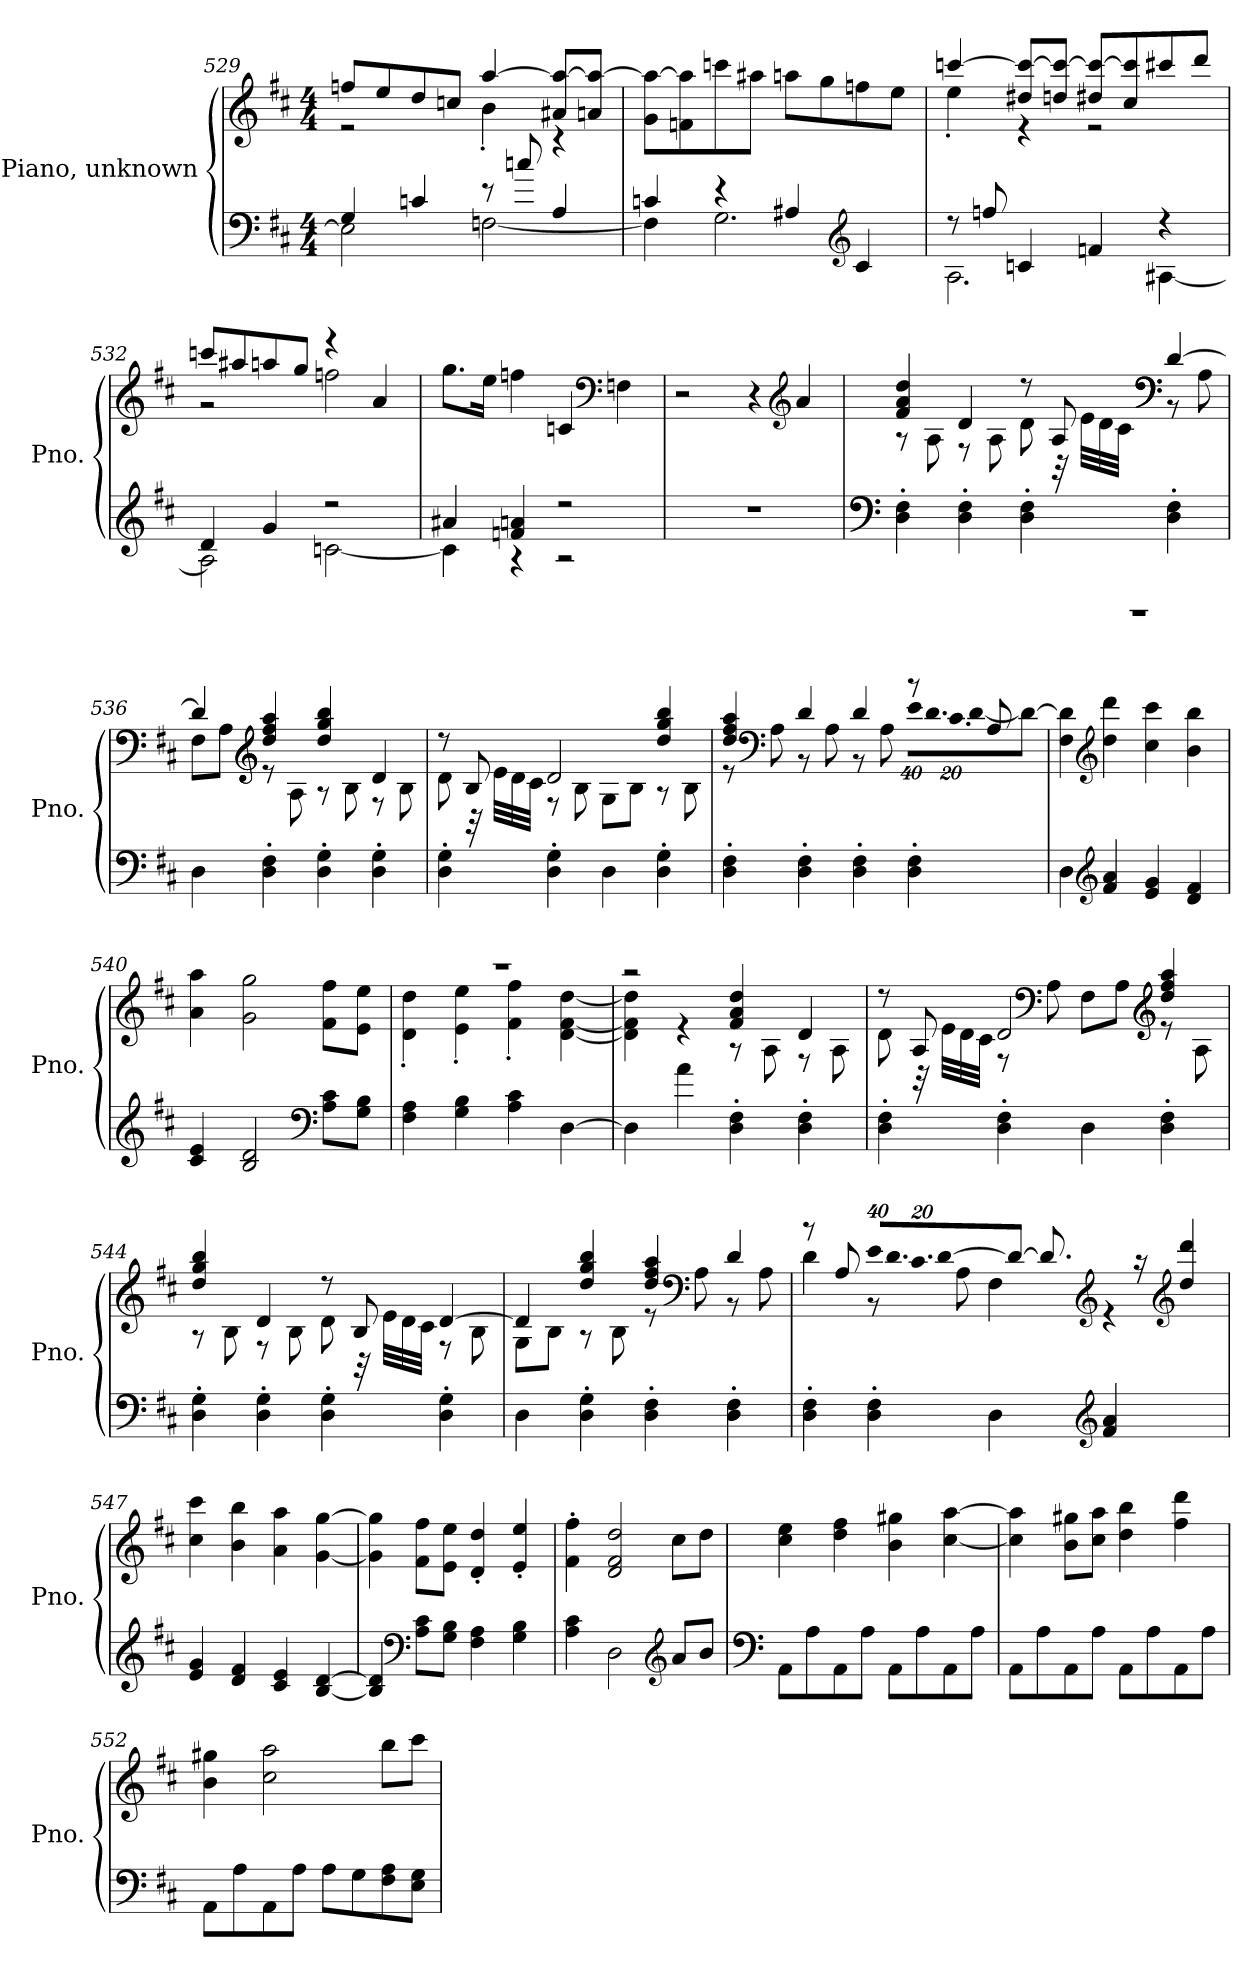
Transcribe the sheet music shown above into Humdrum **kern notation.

**kern	**kern
*part1	*part1
*staff2	*staff1
*I"Piano, unknown	*
*I'Pno.	*
!!LO:PB:g=z
*clefF4	*clefG2
*k[f#c#]	*k[f#c#]
*M4/4	*M4/4
=529	=529
*^	*^
4G/	2E\]	8ffn/L	2r
.	.	8ee/	.
4cn/	.	8dd/	.
.	.	8ccn/J	.
8r	[2Fn\	[4aa/	4b'\
8ccn/	.	.	.
4A/	.	8a#X/ 8aa/_L	4r
.	.	8an/ 8aa/_J	.
*	*	*v	*v
=530	=530	=530
4cn/	4F\]	8g\ 8aa\_L
.	.	8fn\ 8aa\]
4r	2.G\	8cccn\
.	.	8aa#X\J
4A#X/	.	8aan\L
.	.	8gg\
*clefG2	*	*
4c/	.	8ffn\
.	.	8ee\J
=531	=531	=531
*	*	*^
8r	2.A\	[4cccn/	4ee'\
8ffn/	.	.	.
4cn/	.	8dd#X/ 8ccc/_L	4r
.	.	8ddn/ 8ccc/_J	.
4fn/	.	8dd#X/ 8ccc/_L	2r
.	.	8cc#/ 8ccc/]	.
4r	[4A#X\	8ccc#X/	.
.	.	8ddd/J	.
!!LO:LB:g=z	!!
=532	=532	=532	=532
4d/	2A#\]	8cccn/L	2r
.	.	8aa#X/	.
4g/	.	8aan/	.
.	.	8gg/J	.
2r	[2cn\	4r	2ffn\
.	.	4a/	.
*	*	*v	*v
=533	=533	=533
4a#X/	4c\]	8.gg\L
.	.	16ee\Jk
4fn/ 4an/	4r	4ffn\
2r	2r	4cn/
*	*	*clefF4
.	.	4Fn\
*v	*v	*
=534	=534
1r	2r
.	4r
*	*clefG2
.	4a/
=535	=535
*clefF4	*
*	*^
4D\' 4F#\'	4f#/ 4a/ 4dd/	8r
.	.	8A\
4D\' 4F#\'	4d/	8r
.	.	8A\
4D\' 4F#\'	8r	8d\
.	8A/	32r
.	.	32e\LLL
.	.	32d\
.	.	32c#\JJJ
*	*clefF4	*
4D\' 4F#\'	[4d/	8r
.	.	8A\
!!LO:LB:g=z	!!
=536	=536	=536
4D\	4d/]	8F#\L
.	.	8A\J
*	*clefG2	*
4D\' 4F#\'	4dd/ 4ff#/ 4aa/	8r
.	.	8A\
4D\' 4G\'	4dd/ 4gg/ 4bb/	8r
.	.	8B\
4D\' 4G\'	4d/	8r
.	.	8B\
=537	=537	=537
4D\' 4G\'	8r	8d\
.	8B/	32r
.	.	32e\LLL
.	.	32d\
.	.	32c#\JJJ
4D\' 4G\'	2d/	8r
.	.	8B\
4D\	.	8G\L
.	.	8B\J
4D\' 4G\'	4dd/ 4gg/ 4bb/	8r
.	.	8B\
=538	=538	=538
4D\' 4F#\'	4dd/ 4ff#/ 4aa/	8r
*	*clefF4	*
.	.	8A\
4D\' 4F#\'	4d/	8r
.	.	8A\
4D\' 4F#\'	4d/	8r
.	.	8A\
*	*	*Xbrackettup
!	!	!LO:N:vis=32
4D\' 4F#\'	8r	640%23e\LLL
!	!	!LO:N:vis=64.
.	.	640%17d\L
!	!	!LO:N:vis=64.
.	.	640%17c#\J
!	!	!LO:N:vis=32
.	.	[640%23d\JJ
.	8A/	8d\J_
!!LO:LB:g=z	!!
=539	=539	=539
4D\	1r	4F#\ 4d\]
*clefG2	*clefG2	*
4f#/ 4a/	.	4dd\ 4ddd\
4e/ 4g/	.	4cc#\ 4ccc#\
4d/ 4f#/	.	4b\ 4bb\
*	*v	*v
=540	=540
4c#/ 4e/	4a\ 4aa\
2B/ 2d/	2g\ 2gg\
*clefF4	*
8A\ 8c#\L	8f#\ 8ff#\L
8G\ 8B\J	8e\ 8ee\J
=541	=541
*	*^
4F#\ 4A\	1r	4d\' 4dd\'
4G\ 4B\	.	4e\' 4ee\'
4A\ 4c#\	.	4f#\' 4ff#\'
[4D\	.	[4d\ [4f#\ [4dd\
=542	=542	=542
4D\]	2r	4d\] 4f#\] 4dd\]
4a\	.	4r
4D\' 4F#\'	4f#/ 4a/ 4dd/	8r
.	.	8A\
4D\' 4F#\'	4d/	8r
.	.	8A\
=543	=543	=543
4D\' 4F#\'	8r	8d\
.	8A/	32r
.	.	32e\LLL
.	.	32d\
.	.	32c#\JJJ
4D\' 4F#\'	2d/	8r
*	*clefF4	*
.	.	8A\
4D\	.	8F#\L
.	.	8A\J
*	*clefG2	*
4D\' 4F#\'	4dd/ 4ff#/ 4aa/	8r
.	.	8A\
!!LO:LB:g=z	!!
=544	=544	=544
4D\' 4G\'	4dd/ 4gg/ 4bb/	8r
.	.	8B\
4D\' 4G\'	4d/	8r
.	.	8B\
4D\' 4G\'	8r	8d\
.	8B/	32r
.	.	32e\LLL
.	.	32d\
.	.	32c#\JJJ
4D\' 4G\'	[4d/	8r
.	.	8B\
=545	=545	=545
4D\	4d/]	8G\L
.	.	8B\J
4D\' 4G\'	4dd/ 4gg/ 4bb/	8r
.	.	8B\
4D\' 4F#\'	4dd/ 4ff#/ 4aa/	8r
*	*clefF4	*
.	.	8A\
4D\' 4F#\'	4d/	8r
.	.	8A\
=546	=546	=546
4D\' 4F#\'	8r	4d\
.	8A/	.
!	!LO:N:vis=32	!
4D\' 4F#\'	640%23e/LLL	8r
!	!LO:N:vis=64.	!
.	640%17d/L	.
!	!LO:N:vis=64.	!
.	640%17c#/J	.
!	!LO:N:vis=32	!
.	[640%23d/JJ	.
.	8d/J_	8A\
4D\	8.d/]	4F#\
.	16r	.
*clefG2	*clefG2	*
4f#/ 4a/	4dd/ 4ddd/	4r
*	*v	*v
=547	=547
4e/ 4g/	4cc#\ 4ccc#\
4d/ 4f#/	4b\ 4bb\
4c#/ 4e/	4a\ 4aa\
[4B/ [4d/	[4g\ [4gg\
!!LO:LB:g=z
=548	=548
4B/] 4d/]	4g\] 4gg\]
*clefF4	*
8A\ 8c#\L	8f#\ 8ff#\L
8G\ 8B\J	8e\ 8ee\J
4F#\ 4A\	4d/' 4dd/'
4G\ 4B\	4e/' 4ee/'
=549	=549
4A\ 4c#\	4f#\' 4ff#\'
2D\	2d/ 2f#/ 2dd/
*clefG2	*
8a/L	8cc#\L
8b/J	8dd\J
=550	=550
*clefF4	*
8AA\L	4cc#\ 4ee\
8A\	.
8AA\	4dd\ 4ff#\
8A\J	.
8AA\L	4b\ 4gg#X\
8A\	.
8AA\	[4cc#\ [4aa\
8A\J	.
=551	=551
8AA\L	4cc#\] 4aa\]
8A\	.
8AA\	8b\ 8gg#X\L
8A\J	8cc#\ 8aa\J
8AA\L	4dd\ 4bb\
8A\	.
8AA\	4ff#\ 4ddd\
8A\J	.
=552	=552
8AA\L	4b\ 4gg#X\
8A\	.
8AA\	2cc#\ 2aa\
8A\J	.
8A\L	.
8G\	.
8F#\ 8A\	8bb\L
8E\ 8G\J	8ccc#\J
=	=
*-	*-
